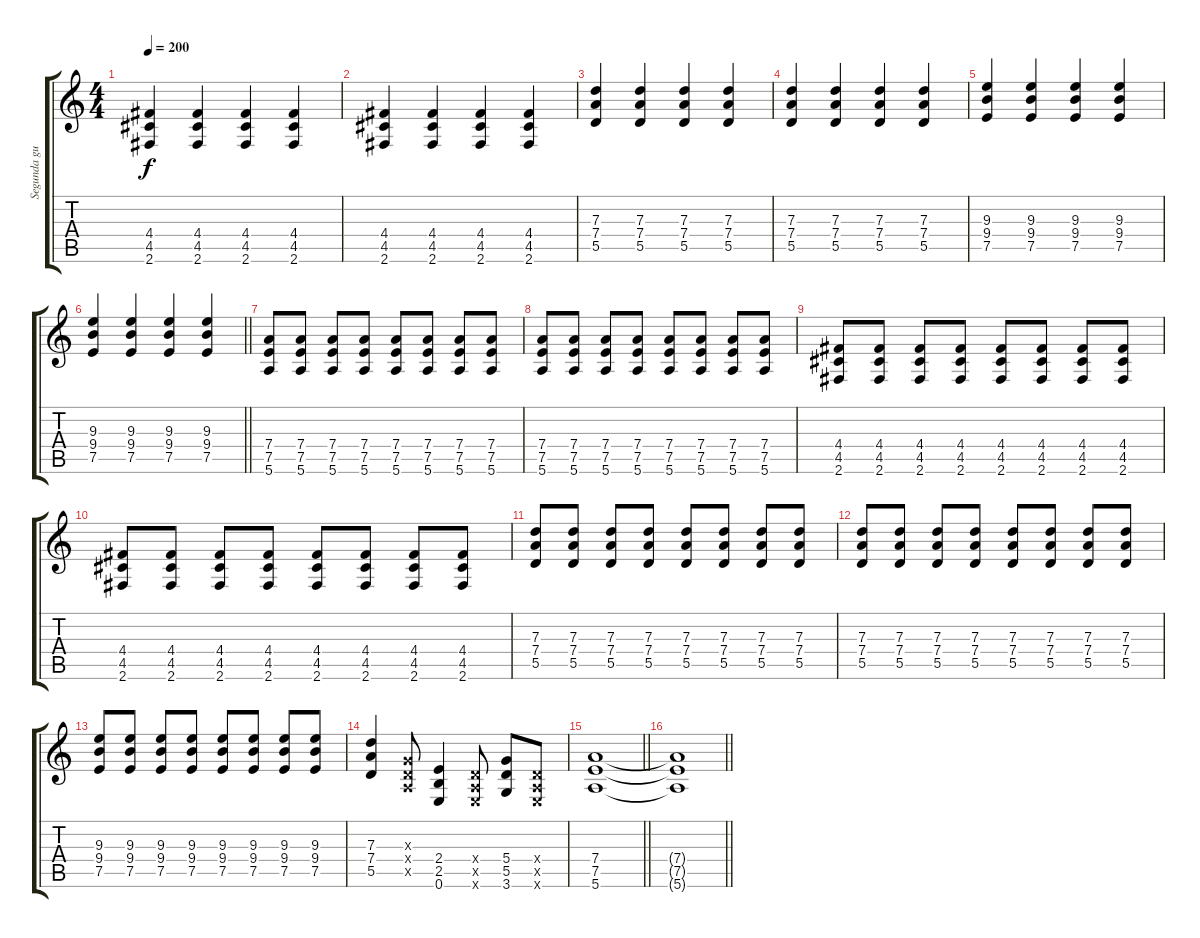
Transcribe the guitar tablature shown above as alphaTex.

\track ("Segunda guitarra (arreglos)" "Segunda gu") {instrument overdrivenguitar}
\staff {score tabs}
\tuning (E4 B3 G3 D3 A2 E2) {hide}
\ts (4 4)
\tempo 200
\clef g2
\ks c
(4.4 4.5 2.6).4{dy f} (4.4 4.5 2.6).4 (4.4 4.5 2.6).4 (4.4 4.5 2.6).4 |
(4.4 4.5 2.6).4 (4.4 4.5 2.6).4 (4.4 4.5 2.6).4 (4.4 4.5 2.6).4 |
(7.3 7.4 5.5).4 (7.3 7.4 5.5).4 (7.3 7.4 5.5).4 (7.3 7.4 5.5).4 |
(7.3 7.4 5.5).4 (7.3 7.4 5.5).4 (7.3 7.4 5.5).4 (7.3 7.4 5.5).4 |
(9.3 9.4 7.5).4 (9.3 9.4 7.5).4 (9.3 9.4 7.5).4 (9.3 9.4 7.5).4 |
\barLineRight lightlight
(9.3 9.4 7.5).4 (9.3 9.4 7.5).4 (9.3 9.4 7.5).4 (9.3 9.4 7.5).4 |
(7.4 7.5 5.6).8 (7.4 7.5 5.6).8 (7.4 7.5 5.6).8 (7.4 7.5 5.6).8 (7.4 7.5 5.6).8 (7.4 7.5 5.6).8 (7.4 7.5 5.6).8 (7.4 7.5 5.6).8 |
(7.4 7.5 5.6).8 (7.4 7.5 5.6).8 (7.4 7.5 5.6).8 (7.4 7.5 5.6).8 (7.4 7.5 5.6).8 (7.4 7.5 5.6).8 (7.4 7.5 5.6).8 (7.4 7.5 5.6).8 |
(4.4 4.5 2.6).8 (4.4 4.5 2.6).8 (4.4 4.5 2.6).8 (4.4 4.5 2.6).8 (4.4 4.5 2.6).8 (4.4 4.5 2.6).8 (4.4 4.5 2.6).8 (4.4 4.5 2.6).8 |
(4.4 4.5 2.6).8 (4.4 4.5 2.6).8 (4.4 4.5 2.6).8 (4.4 4.5 2.6).8 (4.4 4.5 2.6).8 (4.4 4.5 2.6).8 (4.4 4.5 2.6).8 (4.4 4.5 2.6).8 |
(7.3 7.4 5.5).8 (7.3 7.4 5.5).8 (7.3 7.4 5.5).8 (7.3 7.4 5.5).8 (7.3 7.4 5.5).8 (7.3 7.4 5.5).8 (7.3 7.4 5.5).8 (7.3 7.4 5.5).8 |
(7.3 7.4 5.5).8 (7.3 7.4 5.5).8 (7.3 7.4 5.5).8 (7.3 7.4 5.5).8 (7.3 7.4 5.5).8 (7.3 7.4 5.5).8 (7.3 7.4 5.5).8 (7.3 7.4 5.5).8 |
(9.3 9.4 7.5).8 (9.3 9.4 7.5).8 (9.3 9.4 7.5).8 (9.3 9.4 7.5).8 (9.3 9.4 7.5).8 (9.3 9.4 7.5).8 (9.3 9.4 7.5).8 (9.3 9.4 7.5).8 |
(7.3 7.4 5.5).4 (0.3{x} 0.4{x} 0.5{x}).8 (2.4 2.5 0.6).4 (0.4{x} 0.5{x} 0.6{x}).8 (5.4 5.5 3.6).8 (0.4{x} 0.5{x} 0.6{x}).8 |
\barLineRight lightlight
(7.4 7.5 5.6).1 |
\barLineRight lightlight
(7.4{t} 7.5{t} 5.6{t}).1
